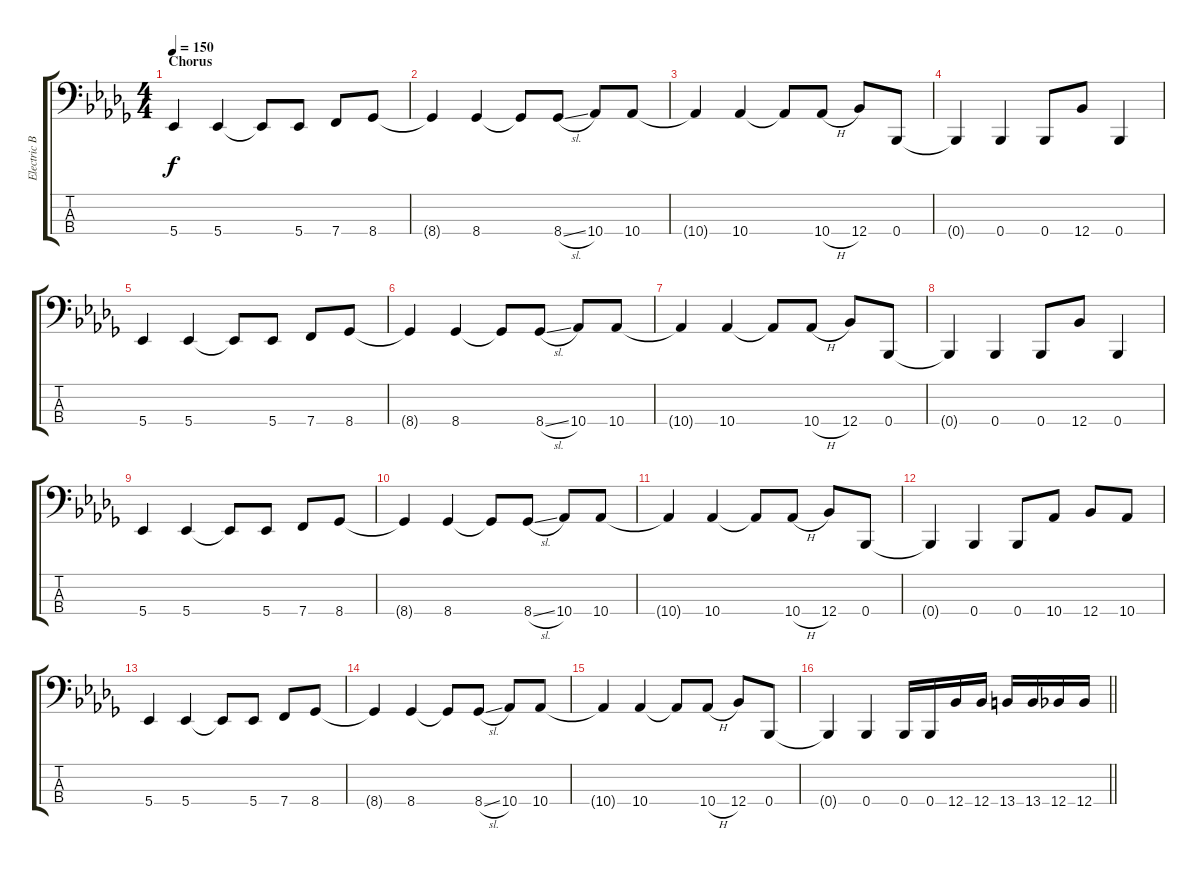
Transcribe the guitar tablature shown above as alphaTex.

\track ("Electric Bass" "Electric B") {instrument electricbasspick}
\staff {score tabs}
\tuning (Eb2 Bb1 F1 Bb0) {hide}
\ts (4 4)
\section ("" "Chorus")
\tempo 150
\clef f4
\ks bbminor
5.4.4{dy f} 5.4.4 5.4{t}.8 5.4.8 7.4.8 8.4.8 |
8.4{t}.4 8.4.4 8.4{t}.8 8.4{sl}.8 10.4.8 10.4.8 |
10.4{t}.4 10.4.4 10.4{t}.8 10.4{h}.8 12.4.8 0.4.8 |
0.4{t}.4 0.4.4 0.4.8 12.4.8 0.4.4 |
5.4.4 5.4.4 5.4{t}.8 5.4.8 7.4.8 8.4.8 |
8.4{t}.4 8.4.4 8.4{t}.8 8.4{sl}.8 10.4.8 10.4.8 |
10.4{t}.4 10.4.4 10.4{t}.8 10.4{h}.8 12.4.8 0.4.8 |
0.4{t}.4 0.4.4 0.4.8 12.4.8 0.4.4 |
5.4.4 5.4.4 5.4{t}.8 5.4.8 7.4.8 8.4.8 |
8.4{t}.4 8.4.4 8.4{t}.8 8.4{sl}.8 10.4.8 10.4.8 |
10.4{t}.4 10.4.4 10.4{t}.8 10.4{h}.8 12.4.8 0.4.8 |
0.4{t}.4 0.4.4 0.4.8 10.4.8 12.4.8 10.4.8 |
5.4.4 5.4.4 5.4{t}.8 5.4.8 7.4.8 8.4.8 |
8.4{t}.4 8.4.4 8.4{t}.8 8.4{sl}.8 10.4.8 10.4.8 |
10.4{t}.4 10.4.4 10.4{t}.8 10.4{h}.8 12.4.8 0.4.8 |
\barLineRight lightlight
0.4{t}.4 0.4.4 0.4.16 0.4.16 12.4.16 12.4.16 13.4.16 13.4.16 12.4.16 12.4.16
